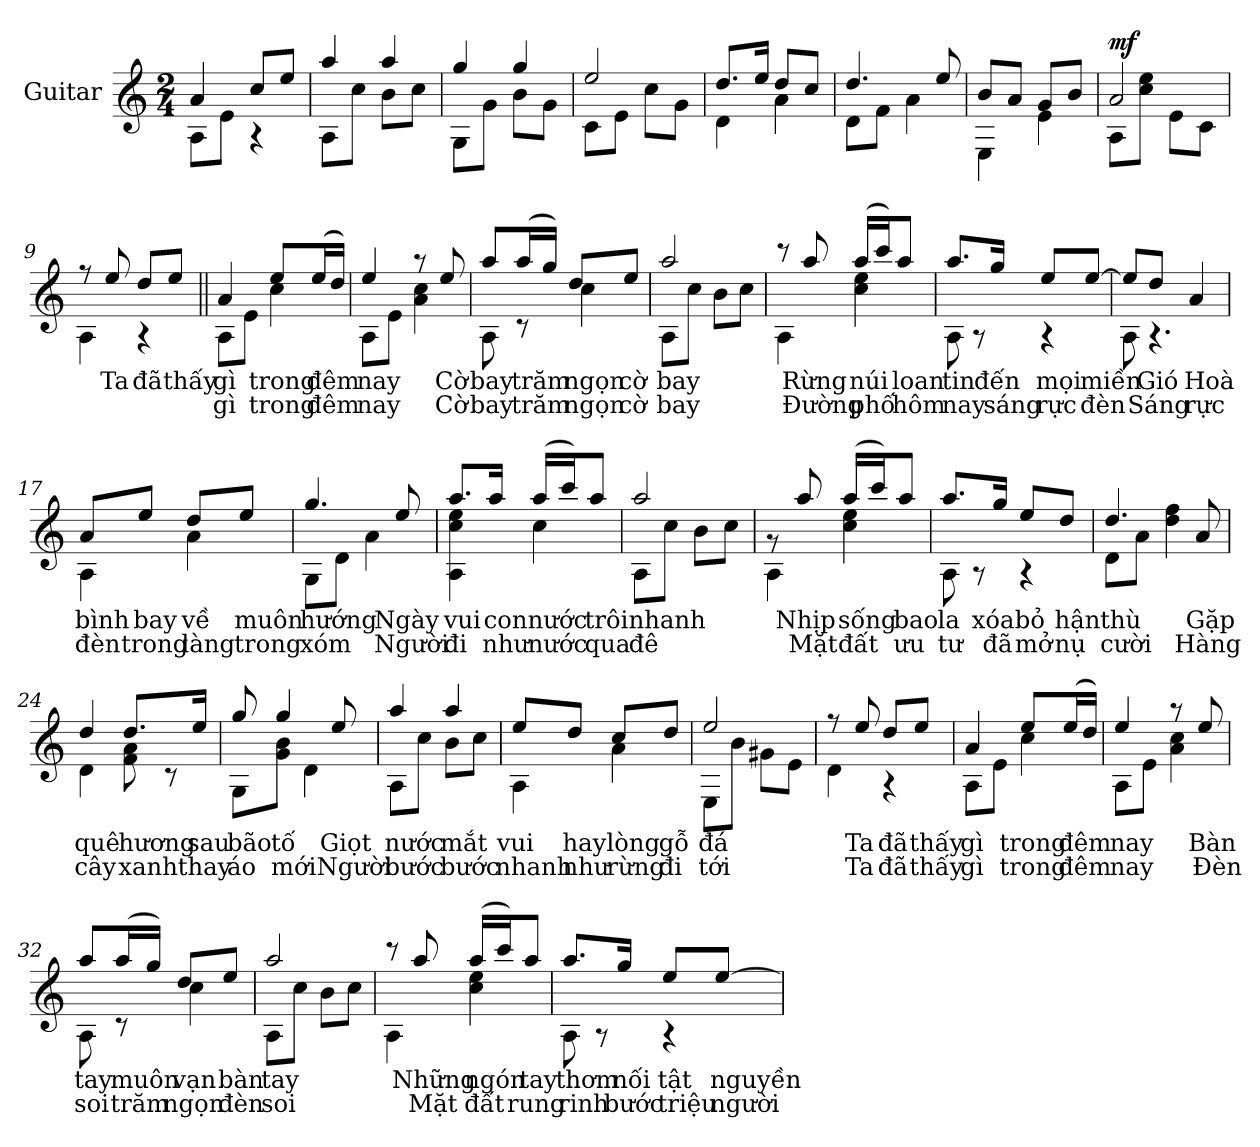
**kern	**text	**text	**dynam
*part1	*part1	*part1	*part1
*staff1	*staff1	*staff1	*staff1
*I"Guitar	*	*	*
*I'Guit.	*	*	*
*clefG2	*	*	*
*ITrd7c12	*	*	*
*k[]	*	*	*
*M2/4	*	*	*
*MM100	*	*	*
=1	=1	=1	=1
*^	*	*	*
4A/	8AA\L	.	.	.
.	8E\J	.	.	.
8c/L	4r	.	.	.
8e/J	.	.	.	.
=2	=2	=2	=2	=2
4a/	8AA\L	.	.	.
.	8c\J	.	.	.
4a/	8B\L	.	.	.
.	8c\J	.	.	.
=3	=3	=3	=3	=3
4g/	8GG\L	.	.	.
.	8G\J	.	.	.
4g/	8B\L	.	.	.
.	8G\J	.	.	.
=4	=4	=4	=4	=4
2e/	8C\L	.	.	.
.	8E\J	.	.	.
.	8c\L	.	.	.
.	8G\J	.	.	.
=5	=5	=5	=5	=5
8.d/L	4D\	.	.	.
16e/Jk	.	.	.	.
8d/L	4A\	.	.	.
8c/J	.	.	.	.
=6	=6	=6	=6	=6
4.d/	8D\L	.	.	.
.	8F\J	.	.	.
.	4A\	.	.	.
8e/	.	.	.	.
=7	=7	=7	=7	=7
8B/L	4EE\	.	.	.
8A/J	.	.	.	.
8G/L	4E\	.	.	.
8B/J	.	.	.	.
=8	=8	=8	=8	=8
!	!	!	!	!LO:DY:b
2A/	8AA\L	.	.	mf
.	8c\ 8e\J	.	.	.
.	8E\L	.	.	.
.	8C\J	.	.	.
!!LO:LB:g=z	!!
=9	=9	=9	=9	=9
8r	4AA\	.	.	.
!	!	!LO:LY:b	!	!
8e/	.	Ta	.	.
!	!	!LO:LY:b	!	!
8d/L	4r	đã	.	.
!	!	!LO:LY:b	!	!
8e/J	.	thấy	.	.
=10||	=10||	=10||	=10||	=10||
!	!	!LO:LY:b	!LO:LY:b	!
4A/	8AA\L	gì	gì	.
.	8E\J	.	.	.
!	!	!LO:LY:b	!LO:LY:b	!
8e/L	4c\	trong	trong	.
!	!	!LO:LY:b	!LO:LY:b	!
(16e/L	.	đêm	đêm	.
16d/JJ)	.	.	.	.
=11	=11	=11	=11	=11
!	!	!LO:LY:b	!LO:LY:b	!
4e/	8AA\L	nay	nay	.
.	8E\J	.	.	.
8r	4A\ 4c\	.	.	.
!	!	!LO:LY:b	!LO:LY:b	!
8e/	.	Cờ	Cờ	.
=12	=12	=12	=12	=12
!	!	!LO:LY:b	!LO:LY:b	!
8a/L	8AA\	bay	bay	.
!	!	!LO:LY:b	!LO:LY:b	!
(16a/L	8r	trăm	trăm	.
16g/JJ)	.	.	.	.
!	!	!LO:LY:b	!LO:LY:b	!
8d/L	4c\	ngọn	ngọn	.
!	!	!LO:LY:b	!LO:LY:b	!
8e/J	.	cờ	cờ	.
=13	=13	=13	=13	=13
!	!	!LO:LY:b	!LO:LY:b	!
2a/	8AA\L	bay	bay	.
.	8c\J	.	.	.
.	8B\L	.	.	.
.	8c\J	.	.	.
=14	=14	=14	=14	=14
8r	4AA\	.	.	.
!	!	!LO:LY:b	!LO:LY:b	!
8a/	.	Rừng	Ðường	.
!	!	!LO:LY:b	!LO:LY:b	!
(16a/LL	4c\ 4e\	núi	phố	.
16cc/J)	.	.	.	.
!	!	!LO:LY:b	!LO:LY:b	!
8a/J	.	loan	hôm	.
=15	=15	=15	=15	=15
!	!	!LO:LY:b	!LO:LY:b	!
8.a/L	8AA\	tin	nay	.
.	8r	.	.	.
!	!	!LO:LY:b	!LO:LY:b	!
16g/Jk	.	đến	sáng	.
!	!	!LO:LY:b	!LO:LY:b	!
8e/L	4r	mọi	rực	.
!	!	!LO:LY:b	!LO:LY:b	!
[8e/J	.	miền	đèn	.
!!LO:LB:g=z	!!
=16	=16	=16	=16	=16
8e/L]	8AA\	.	.	.
!	!	!LO:LY:b	!LO:LY:b	!
8d/J	4.r	Gió	Sáng	.
!	!	!LO:LY:b	!LO:LY:b	!
4A/	.	Hoà	rực	.
=17	=17	=17	=17	=17
!	!	!LO:LY:b	!LO:LY:b	!
8A/L	4AA\	bình	đèn	.
!	!	!LO:LY:b	!LO:LY:b	!
8e/J	.	bay	trong	.
!	!	!LO:LY:b	!LO:LY:b	!
8d/L	4A\	về	làng	.
!	!	!LO:LY:b	!LO:LY:b	!
8e/J	.	muôn	trong	.
=18	=18	=18	=18	=18
!	!	!LO:LY:b	!LO:LY:b	!
4.g/	8GG\L	hướng	xóm	.
.	8D\J	.	.	.
.	4A\	.	.	.
!	!	!LO:LY:b	!LO:LY:b	!
8e/	.	Ngày	Người	.
=19	=19	=19	=19	=19
!	!	!LO:LY:b	!LO:LY:b	!
8.a/L	4AA\ 4c\ 4e\	vui	đi	.
!	!	!LO:LY:b	!LO:LY:b	!
16a/Jk	.	con	như	.
!	!	!LO:LY:b	!LO:LY:b	!
(16a/LL	4c\	nước	nước	.
16cc/J)	.	.	.	.
!	!	!LO:LY:b	!LO:LY:b	!
8a/J	.	trôi	qua	.
=20	=20	=20	=20	=20
!	!	!LO:LY:b	!LO:LY:b	!
2a/	8AA\L	nhanh	đê	.
.	8c\J	.	.	.
.	8B\L	.	.	.
.	8c\J	.	.	.
=21	=21	=21	=21	=21
8rg	4AA\	.	.	.
!	!	!LO:LY:b	!LO:LY:b	!
8a/	.	Nhịp	Mặt	.
!	!	!LO:LY:b	!LO:LY:b	!
(16a/LL	4c\ 4e\	sống	đất	.
16cc/J)	.	.	.	.
!	!	!LO:LY:b	!LO:LY:b	!
8a/J	.	bao	ưu	.
!!LO:LB:g=z	!!
=22	=22	=22	=22	=22
!	!	!LO:LY:b	!LO:LY:b	!
8.a/L	8AA\	la	tư	.
.	8r	.	.	.
!	!	!LO:LY:b	!LO:LY:b	!
16g/Jk	.	xóa	đã	.
!	!	!LO:LY:b	!LO:LY:b	!
8e/L	4r	bỏ	mở	.
!	!	!LO:LY:b	!LO:LY:b	!
8d/J	.	hận	nụ	.
=23	=23	=23	=23	=23
!	!	!LO:LY:b	!LO:LY:b	!
4.d/	8D\L	thù	cười	.
.	8A\J	.	.	.
.	4d\ 4f\	.	.	.
!	!	!LO:LY:b	!LO:LY:b	!
8A/	.	Gặp	Hàng	.
=24	=24	=24	=24	=24
!	!	!LO:LY:b	!LO:LY:b	!
4d/	4D\	quê	cây	.
!	!	!LO:LY:b	!LO:LY:b	!
8.d/L	8F\ 8A\	hương	xanh	.
.	8r	.	.	.
!	!	!LO:LY:b	!LO:LY:b	!
16e/Jk	.	sau	thay	.
=25	=25	=25	=25	=25
!	!	!LO:LY:b	!LO:LY:b	!
8g/	8GG\L	bão	áo	.
!	!	!LO:LY:b	!LO:LY:b	!
4g/	8G\ 8B\J	tố	mới	.
.	4D\	.	.	.
!	!	!LO:LY:b	!LO:LY:b	!
8e/	.	Giọt	Người	.
=26	=26	=26	=26	=26
!	!	!LO:LY:b	!LO:LY:b	!
4a/	8AA\L	nước	bước	.
.	8c\J	.	.	.
!	!	!LO:LY:b	!LO:LY:b	!
4a/	8B\L	mắt	bước	.
.	8c\J	.	.	.
=27	=27	=27	=27	=27
!	!	!LO:LY:b	!LO:LY:b	!
8e/L	4AA\	vui	nhanh	.
!	!	!LO:LY:b	!LO:LY:b	!
8d/J	.	hay	như	.
!	!	!LO:LY:b	!LO:LY:b	!
8c/L	4A\	lòng	rừng	.
!	!	!LO:LY:b	!LO:LY:b	!
8d/J	.	gỗ	đi	.
=28	=28	=28	=28	=28
!	!	!LO:LY:b	!LO:LY:b	!
2e/	8EE\L	đá	tới	.
.	8B\J	.	.	.
.	8G#X\L	.	.	.
.	8E\J	.	.	.
!!LO:LB:g=z	!!
=29	=29	=29	=29	=29
8r	4D\	.	.	.
!	!	!LO:LY:b	!LO:LY:b	!
8e/	.	Ta	Ta	.
!	!	!LO:LY:b	!LO:LY:b	!
8d/L	4r	đã	đã	.
!	!	!LO:LY:b	!LO:LY:b	!
8e/J	.	thấy	thấy	.
=30	=30	=30	=30	=30
!	!	!LO:LY:b	!LO:LY:b	!
4A/	8AA\L	gì	gì	.
.	8E\J	.	.	.
!	!	!LO:LY:b	!LO:LY:b	!
8e/L	4c\	trong	trong	.
!	!	!LO:LY:b	!LO:LY:b	!
(16e/L	.	đêm	đêm	.
16d/JJ)	.	.	.	.
=31	=31	=31	=31	=31
!	!	!LO:LY:b	!LO:LY:b	!
4e/	8AA\L	nay	nay	.
.	8E\J	.	.	.
8r	4A\ 4c\	.	.	.
!	!	!LO:LY:b	!LO:LY:b	!
8e/	.	Bàn	Ðèn	.
=32	=32	=32	=32	=32
!	!	!LO:LY:b	!LO:LY:b	!
8a/L	8AA\	tay	soi	.
!	!	!LO:LY:b	!LO:LY:b	!
(16a/L	8r	muôn	trăm	.
16g/JJ)	.	.	.	.
!	!	!LO:LY:b	!LO:LY:b	!
8d/L	4c\	vạn	ngọn	.
!	!	!LO:LY:b	!LO:LY:b	!
8e/J	.	bàn	đèn	.
=33	=33	=33	=33	=33
!	!	!LO:LY:b	!LO:LY:b	!
2a/	8AA\L	tay	soi	.
.	8c\J	.	.	.
.	8B\L	.	.	.
.	8c\J	.	.	.
=34	=34	=34	=34	=34
8r	4AA\	.	.	.
!	!	!LO:LY:b	!LO:LY:b	!
8a/	.	Những	Mặt	.
!	!	!LO:LY:b	!LO:LY:b	!
(16a/LL	4c\ 4e\	ngón	đất	.
16cc/J)	.	.	.	.
!	!	!LO:LY:b	!LO:LY:b	!
8a/J	.	tay	rung	.
!!LO:PB:g=z	!!
=35	=35	=35	=35	=35
!	!	!LO:LY:b	!LO:LY:b	!
8.a/L	8AA\	thơm	rinh	.
.	8r	.	.	.
!	!	!LO:LY:b	!LO:LY:b	!
16g/Jk	.	nối	bước	.
!	!	!LO:LY:b	!LO:LY:b	!
8e/L	4r	tật	triệu	.
!	!	!LO:LY:b	!LO:LY:b	!
[8e/J	.	nguyền	người	.
*v	*v	*	*	*
=	=	=	=
*-	*-	*-	*-
